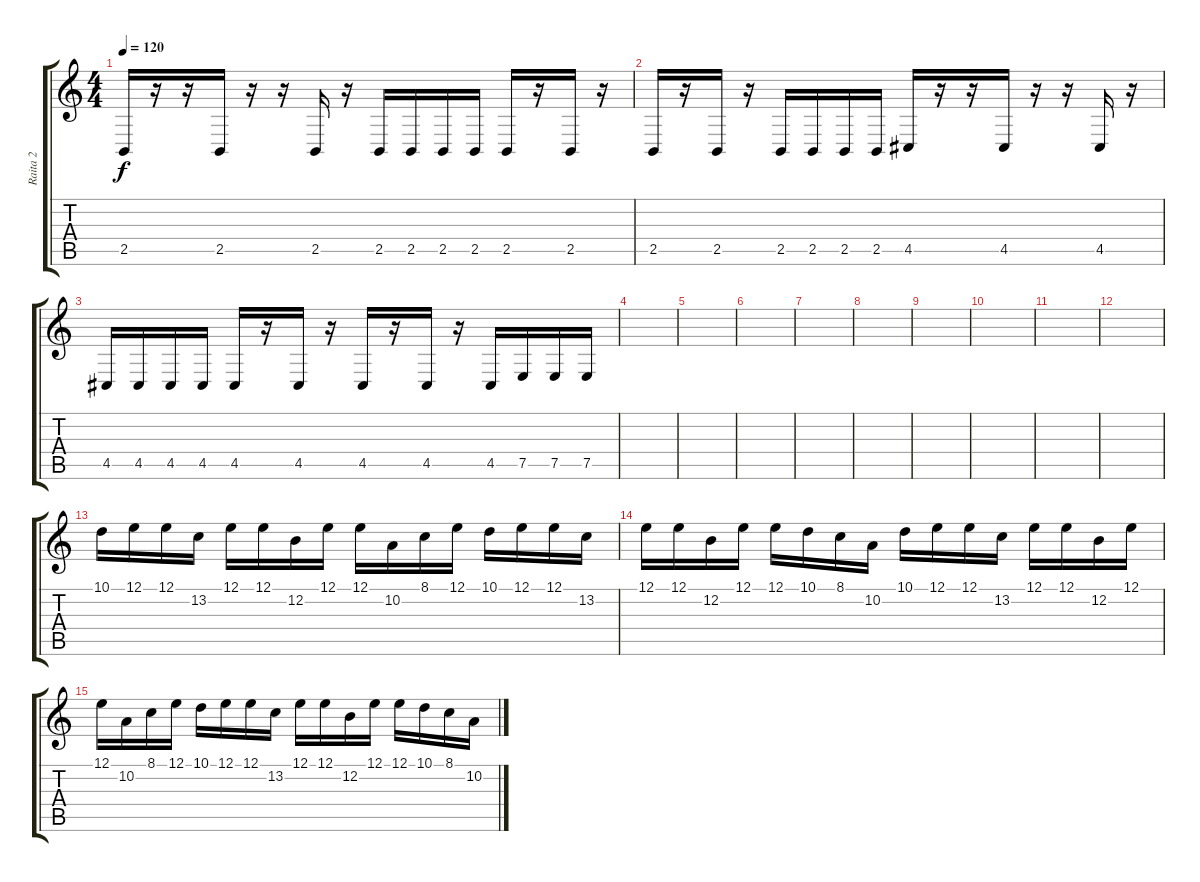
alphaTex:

\track ("Raita 2" "Raita 2") {instrument frenchhorn}
\staff {score tabs}
\tuning (E4 B3 G3 D3 A2 E2) {hide}
\ts (4 4)
\tempo 120
\clef g2
\ks c
2.5.16{dy f} r.16 r.16 2.5.16 r.16 r.16 2.5.16 r.16 2.5.16 2.5.16 2.5.16 2.5.16 2.5.16 r.16 2.5.16 r.16 |
2.5.16 r.16 2.5.16 r.16 2.5.16 2.5.16 2.5.16 2.5.16 4.5.16 r.16 r.16 4.5.16 r.16 r.16 4.5.16 r.16 |
4.5.16 4.5.16 4.5.16 4.5.16 4.5.16 r.16 4.5.16 r.16 4.5.16 r.16 4.5.16 r.16 4.5.16 7.5.16 7.5.16 7.5.16 |
|
|
|
|
|
|
|
|
|
10.1.16{instrument stringensemble1} 12.1.16 12.1.16 13.2.16 12.1.16 12.1.16 12.2.16 12.1.16 12.1.16 10.2.16 8.1.16 12.1.16 10.1.16 12.1.16 12.1.16 13.2.16 |
12.1.16 12.1.16 12.2.16 12.1.16 12.1.16 10.1.16 8.1.16 10.2.16 10.1.16{instrument stringensemble1} 12.1.16 12.1.16 13.2.16 12.1.16 12.1.16 12.2.16 12.1.16 |
12.1.16 10.2.16 8.1.16 12.1.16 10.1.16 12.1.16 12.1.16 13.2.16 12.1.16 12.1.16 12.2.16 12.1.16 12.1.16 10.1.16 8.1.16 10.2.16
